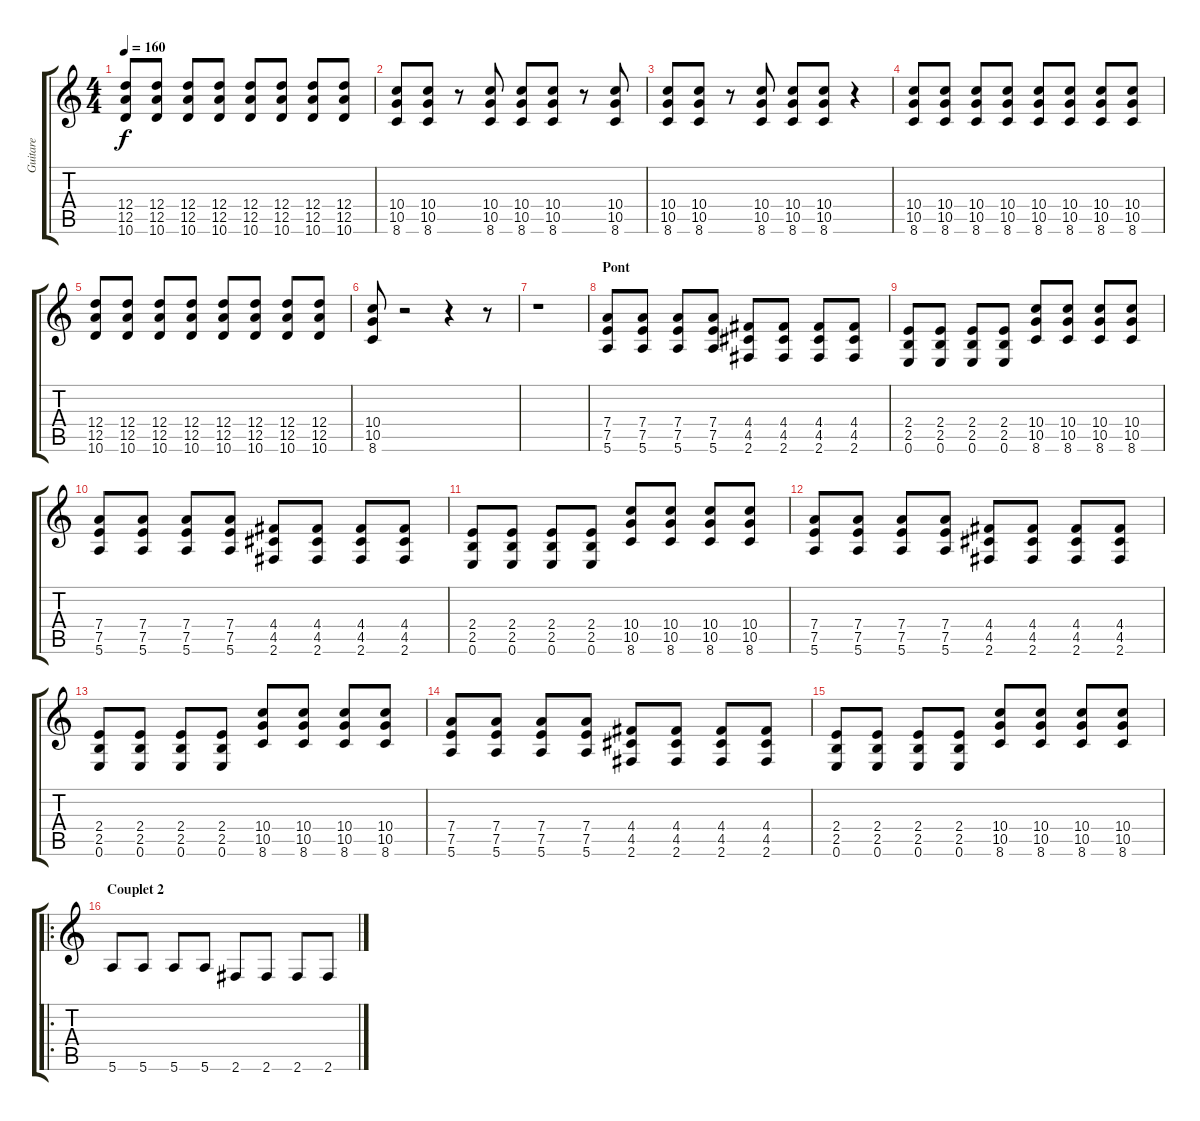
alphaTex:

\track ("Guitare" "Guitare") {instrument distortionguitar}
\staff {score tabs}
\tuning (E4 B3 G3 D3 A2 E2) {hide}
\ts (4 4)
\tempo 160
\clef g2
\ks c
(12.4 12.5 10.6).8{dy f} (12.4 12.5 10.6).8 (12.4 12.5 10.6).8 (12.4 12.5 10.6).8 (12.4 12.5 10.6).8 (12.4 12.5 10.6).8 (12.4 12.5 10.6).8 (12.4 12.5 10.6).8 |
(10.4 10.5 8.6).8 (10.4 10.5 8.6).8 r.8 (10.4 10.5 8.6).8 (10.4 10.5 8.6).8 (10.4 10.5 8.6).8 r.8 (10.4 10.5 8.6).8 |
(10.4 10.5 8.6).8 (10.4 10.5 8.6).8 r.8 (10.4 10.5 8.6).8 (10.4 10.5 8.6).8 (10.4 10.5 8.6).8 r.4 |
(10.4 10.5 8.6).8 (10.4 10.5 8.6).8 (10.4 10.5 8.6).8 (10.4 10.5 8.6).8 (10.4 10.5 8.6).8 (10.4 10.5 8.6).8 (10.4 10.5 8.6).8 (10.4 10.5 8.6).8 |
(12.4 12.5 10.6).8 (12.4 12.5 10.6).8 (12.4 12.5 10.6).8 (12.4 12.5 10.6).8 (12.4 12.5 10.6).8 (12.4 12.5 10.6).8 (12.4 12.5 10.6).8 (12.4 12.5 10.6).8 |
(10.4 10.5 8.6).8 r.2 r.4 r.8 |
r.1 |
\section ("" "Pont")
(7.4 7.5 5.6).8{volume 14 instrument distortionguitar} (7.4 7.5 5.6).8 (7.4 7.5 5.6).8 (7.4 7.5 5.6).8 (4.4 4.5 2.6).8 (4.4 4.5 2.6).8 (4.4 4.5 2.6).8 (4.4 4.5 2.6).8 |
(2.4 2.5 0.6).8 (2.4 2.5 0.6).8 (2.4 2.5 0.6).8 (2.4 2.5 0.6).8 (10.4 10.5 8.6).8 (10.4 10.5 8.6).8 (10.4 10.5 8.6).8 (10.4 10.5 8.6).8 |
(7.4 7.5 5.6).8 (7.4 7.5 5.6).8 (7.4 7.5 5.6).8 (7.4 7.5 5.6).8 (4.4 4.5 2.6).8 (4.4 4.5 2.6).8 (4.4 4.5 2.6).8 (4.4 4.5 2.6).8 |
(2.4 2.5 0.6).8 (2.4 2.5 0.6).8 (2.4 2.5 0.6).8 (2.4 2.5 0.6).8 (10.4 10.5 8.6).8 (10.4 10.5 8.6).8 (10.4 10.5 8.6).8 (10.4 10.5 8.6).8 |
(7.4 7.5 5.6).8 (7.4 7.5 5.6).8 (7.4 7.5 5.6).8 (7.4 7.5 5.6).8 (4.4 4.5 2.6).8 (4.4 4.5 2.6).8 (4.4 4.5 2.6).8 (4.4 4.5 2.6).8 |
(2.4 2.5 0.6).8 (2.4 2.5 0.6).8 (2.4 2.5 0.6).8 (2.4 2.5 0.6).8 (10.4 10.5 8.6).8 (10.4 10.5 8.6).8 (10.4 10.5 8.6).8 (10.4 10.5 8.6).8 |
(7.4 7.5 5.6).8 (7.4 7.5 5.6).8 (7.4 7.5 5.6).8 (7.4 7.5 5.6).8 (4.4 4.5 2.6).8 (4.4 4.5 2.6).8 (4.4 4.5 2.6).8 (4.4 4.5 2.6).8 |
(2.4 2.5 0.6).8 (2.4 2.5 0.6).8 (2.4 2.5 0.6).8 (2.4 2.5 0.6).8 (10.4 10.5 8.6).8 (10.4 10.5 8.6).8 (10.4 10.5 8.6).8 (10.4 10.5 8.6).8 |
\ro
\section ("" "Couplet 2")
5.6.8{instrument electricguitarmuted} 5.6.8 5.6.8 5.6.8 2.6.8 2.6.8 2.6.8 2.6.8
